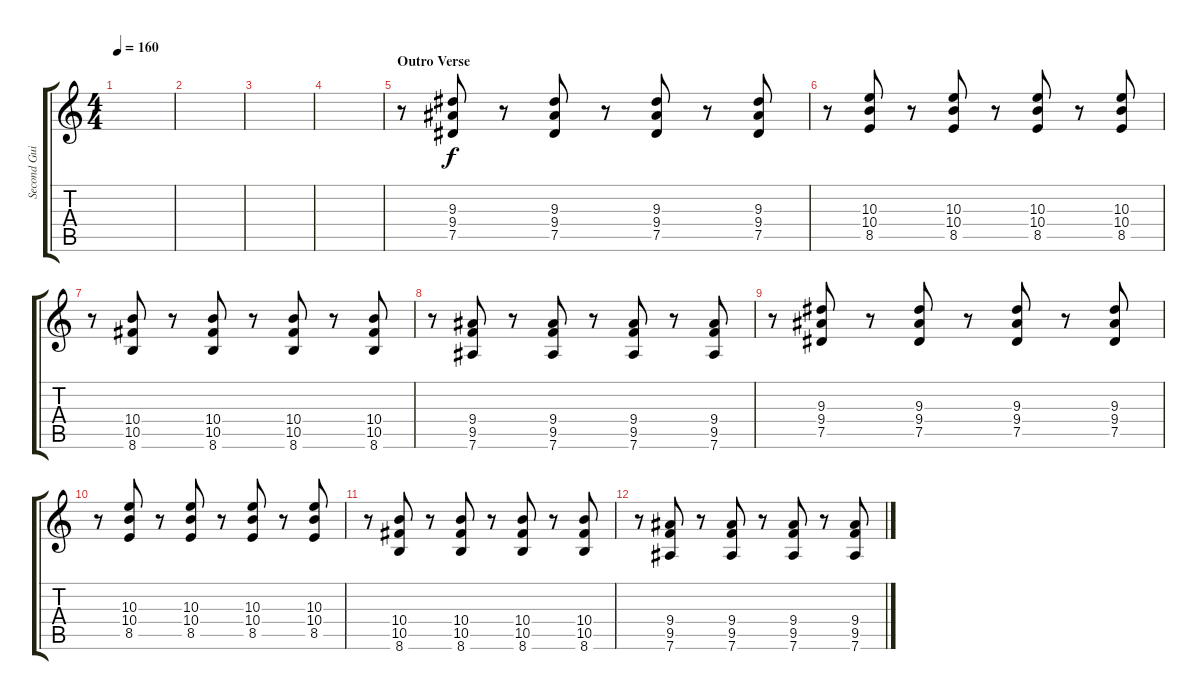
\track ("Second Guitar" "Second Gui") {instrument distortionguitar}
\staff {score tabs}
\tuning (Eb4 Bb3 Gb3 Db3 Ab2 Eb2) {hide}
\ts (4 4)
\tempo 160
\clef g2
\ks c
|
|
|
|
\section ("" "Outro Verse")
r.8{instrument acousticguitarsteel} (9.3 9.4 7.5).8 r.8 (9.3 9.4 7.5).8 r.8 (9.3 9.4 7.5).8 r.8 (9.3 9.4 7.5).8 |
r.8 (10.3 10.4 8.5).8 r.8 (10.3 10.4 8.5).8 r.8 (10.3 10.4 8.5).8 r.8 (10.3 10.4 8.5).8 |
r.8 (10.4 10.5 8.6).8 r.8 (10.4 10.5 8.6).8 r.8 (10.4 10.5 8.6).8 r.8 (10.4 10.5 8.6).8 |
r.8 (9.4 9.5 7.6).8 r.8 (9.4 9.5 7.6).8 r.8 (9.4 9.5 7.6).8 r.8 (9.4 9.5 7.6).8 |
r.8 (9.3 9.4 7.5).8 r.8 (9.3 9.4 7.5).8 r.8 (9.3 9.4 7.5).8 r.8 (9.3 9.4 7.5).8 |
r.8 (10.3 10.4 8.5).8 r.8 (10.3 10.4 8.5).8 r.8 (10.3 10.4 8.5).8 r.8 (10.3 10.4 8.5).8 |
r.8 (10.4 10.5 8.6).8 r.8 (10.4 10.5 8.6).8 r.8 (10.4 10.5 8.6).8 r.8 (10.4 10.5 8.6).8 |
r.8 (9.4 9.5 7.6).8 r.8 (9.4 9.5 7.6).8 r.8 (9.4 9.5 7.6).8 r.8 (9.4 9.5 7.6).8
